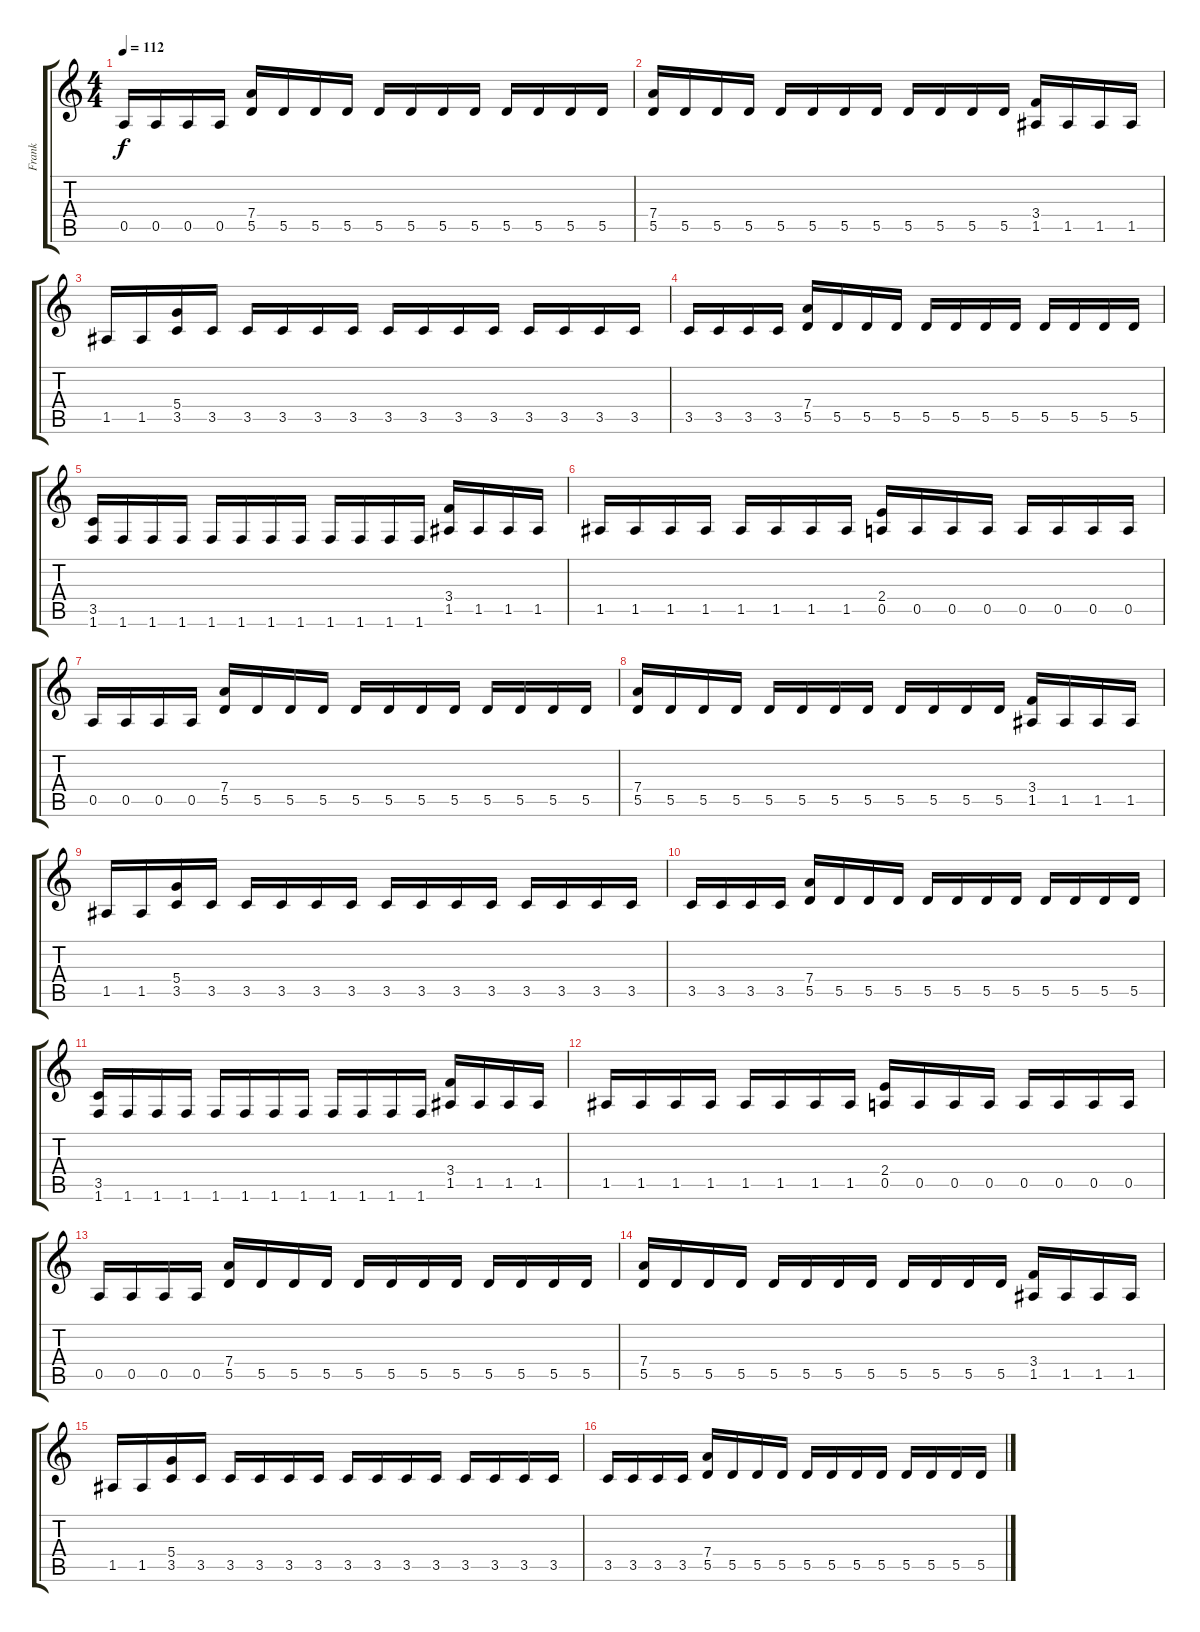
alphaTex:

\track ("Frank" "Frank") {instrument distortionguitar}
\staff {score tabs}
\tuning (E4 B3 G3 D3 A2 E2) {hide}
\ts (4 4)
\tempo 112
\clef g2
\ks c
0.5.16{dy f} 0.5.16 0.5.16 0.5.16 (7.4 5.5).16 5.5.16 5.5.16 5.5.16 5.5.16 5.5.16 5.5.16 5.5.16 5.5.16 5.5.16 5.5.16 5.5.16 |
(7.4 5.5).16 5.5.16 5.5.16 5.5.16 5.5.16 5.5.16 5.5.16 5.5.16 5.5.16 5.5.16 5.5.16 5.5.16 (3.4 1.5).16 1.5.16 1.5.16 1.5.16 |
1.5.16 1.5.16 (5.4 3.5).16 3.5.16 3.5.16 3.5.16 3.5.16 3.5.16 3.5.16 3.5.16 3.5.16 3.5.16 3.5.16 3.5.16 3.5.16 3.5.16 |
3.5.16 3.5.16 3.5.16 3.5.16 (7.4 5.5).16 5.5.16 5.5.16 5.5.16 5.5.16 5.5.16 5.5.16 5.5.16 5.5.16 5.5.16 5.5.16 5.5.16 |
(3.5 1.6).16 1.6.16 1.6.16 1.6.16 1.6.16 1.6.16 1.6.16 1.6.16 1.6.16 1.6.16 1.6.16 1.6.16 (3.4 1.5).16 1.5.16 1.5.16 1.5.16 |
1.5.16 1.5.16 1.5.16 1.5.16 1.5.16 1.5.16 1.5.16 1.5.16 (2.4 0.5).16 0.5.16 0.5.16 0.5.16 0.5.16 0.5.16 0.5.16 0.5.16 |
0.5.16 0.5.16 0.5.16 0.5.16 (7.4 5.5).16 5.5.16 5.5.16 5.5.16 5.5.16 5.5.16 5.5.16 5.5.16 5.5.16 5.5.16 5.5.16 5.5.16 |
(7.4 5.5).16 5.5.16 5.5.16 5.5.16 5.5.16 5.5.16 5.5.16 5.5.16 5.5.16 5.5.16 5.5.16 5.5.16 (3.4 1.5).16 1.5.16 1.5.16 1.5.16 |
1.5.16 1.5.16 (5.4 3.5).16 3.5.16 3.5.16 3.5.16 3.5.16 3.5.16 3.5.16 3.5.16 3.5.16 3.5.16 3.5.16 3.5.16 3.5.16 3.5.16 |
3.5.16 3.5.16 3.5.16 3.5.16 (7.4 5.5).16 5.5.16 5.5.16 5.5.16 5.5.16 5.5.16 5.5.16 5.5.16 5.5.16 5.5.16 5.5.16 5.5.16 |
(3.5 1.6).16 1.6.16 1.6.16 1.6.16 1.6.16 1.6.16 1.6.16 1.6.16 1.6.16 1.6.16 1.6.16 1.6.16 (3.4 1.5).16 1.5.16 1.5.16 1.5.16 |
1.5.16 1.5.16 1.5.16 1.5.16 1.5.16 1.5.16 1.5.16 1.5.16 (2.4 0.5).16 0.5.16 0.5.16 0.5.16 0.5.16 0.5.16 0.5.16 0.5.16 |
0.5.16 0.5.16 0.5.16 0.5.16 (7.4 5.5).16 5.5.16 5.5.16 5.5.16 5.5.16 5.5.16 5.5.16 5.5.16 5.5.16 5.5.16 5.5.16 5.5.16 |
(7.4 5.5).16 5.5.16 5.5.16 5.5.16 5.5.16 5.5.16 5.5.16 5.5.16 5.5.16 5.5.16 5.5.16 5.5.16 (3.4 1.5).16 1.5.16 1.5.16 1.5.16 |
1.5.16 1.5.16 (5.4 3.5).16 3.5.16 3.5.16 3.5.16 3.5.16 3.5.16 3.5.16 3.5.16 3.5.16 3.5.16 3.5.16 3.5.16 3.5.16 3.5.16 |
3.5.16 3.5.16 3.5.16 3.5.16 (7.4 5.5).16 5.5.16 5.5.16 5.5.16 5.5.16 5.5.16 5.5.16 5.5.16 5.5.16 5.5.16 5.5.16 5.5.16
